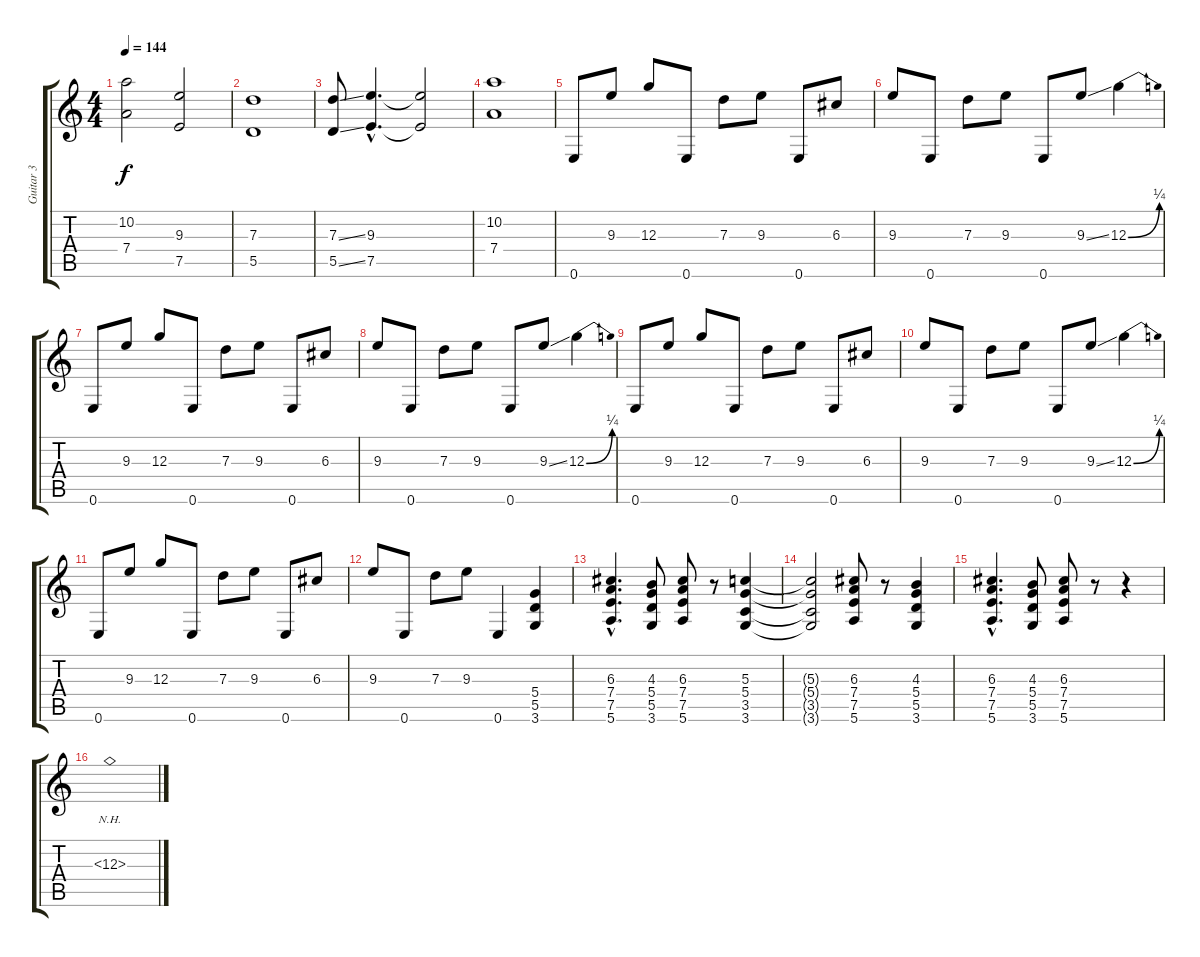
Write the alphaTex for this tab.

\track ("Guitar 3" "Guitar 3") {instrument overdrivenguitar}
\staff {score tabs}
\tuning (E4 B3 G3 D3 A2 E2) {hide}
\ts (4 4)
\tempo 144
\clef g2
\ks c
(10.2 7.4).2{dy f} (9.3 7.5).2 |
(7.3 5.5).1 |
(7.3{ss} 5.5{ss}).8 (9.3{hac} 7.5{hac}).4{d} (9.3{t} 7.5{t}).2 |
(10.2 7.4).1 |
0.6.8 9.3.8 12.3.8 0.6.8 7.3.8 9.3.8 0.6.8 6.3.8 |
9.3.8 0.6.8 7.3.8 9.3.8 0.6.8 9.3{ss}.8 12.3{be (bend 0 0 60 1)}.4 |
0.6.8 9.3.8 12.3.8 0.6.8 7.3.8 9.3.8 0.6.8 6.3.8 |
9.3.8 0.6.8 7.3.8 9.3.8 0.6.8 9.3{ss}.8 12.3{be (bend 0 0 60 1)}.4 |
0.6.8 9.3.8 12.3.8 0.6.8 7.3.8 9.3.8 0.6.8 6.3.8 |
9.3.8 0.6.8 7.3.8 9.3.8 0.6.8 9.3{ss}.8 12.3{be (bend 0 0 60 1)}.4 |
0.6.8 9.3.8 12.3.8 0.6.8 7.3.8 9.3.8 0.6.8 6.3.8 |
9.3.8 0.6.8 7.3.8 9.3.8 0.6.4 (5.4 5.5 3.6).4 |
(6.3{hac} 7.4{hac} 7.5{hac} 5.6{hac}).4{d} (4.3 5.4 5.5 3.6).8 (6.3 7.4 7.5 5.6).8 r.8 (5.3 5.4 3.5 3.6).4 |
(5.3{t} 5.4{t} 3.5{t} 3.6{t}).2 (6.3 7.4 7.5 5.6).8 r.8 (4.3 5.4 5.5 3.6).4 |
(6.3{hac} 7.4{hac} 7.5{hac} 5.6{hac}).4{d} (4.3 5.4 5.5 3.6).8 (6.3 7.4 7.5 5.6).8 r.8 r.4 |
12.3{nh}.1
